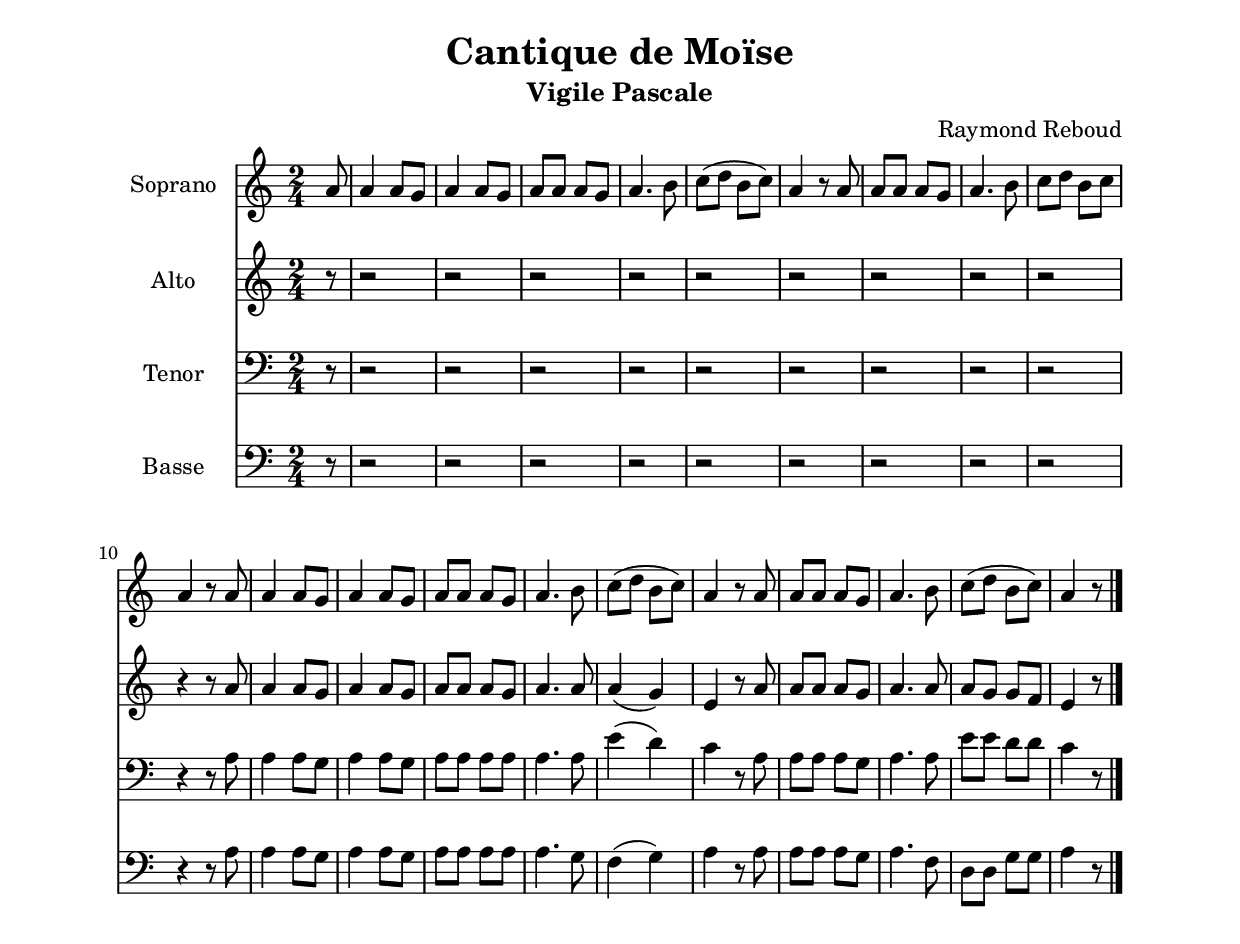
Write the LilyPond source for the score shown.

\version "2.22.1"
\language "italiano"

\header {
  title = "Cantique de Moïse"
  subtitle = "Vigile Pascale"
  composer = "Raymond Reboud"
}

global = {
  \key la \minor
  \time 2/4
}

sopranoTrack = 
  \relative do'' {
    \global
    \partial 8 la8
    la4 la8 sol
    la4 la8 sol
    la la la sol
    la4. si8
    do8( re si do)
    la4 r8 la
    la8 la la sol
    la4. si8
    do8 re si do
    la4 r8 la
    la4 la8 sol
    la4 la8 sol
    la8 la la sol
    la4. si8
    do8( re si do)
    la4 r8 la
    la8 la la sol
    la4. si8
    do8( re si do)
    la4 r8
    \bar "|."
  }

altoTrack = 
  \relative do'' {
    \global
    \partial 8 r8
    r2 
    r2 
    r2 
    r2 
    r2 
    r2 
    r2 
    r2 
    r2 
    r4 r8 la
    la4 la8 sol
    la4 la8 sol
    la8 la la sol
    la4. la8
    la4( sol)
    mi4 r8 la
    la8 la la sol
    la4. la8
    la8 sol sol fa
    mi4 r8
  }

tenorTrack =
  \relative do' {
    \global
    \partial 8 r8
    r2 
    r2 
    r2 
    r2 
    r2 
    r2 
    r2 
    r2 
    r2 
    r4 r8 la
    la4 la8 sol
    la4 la8 sol
    la8 la la la
    la4. la8
    mi'4( re)
    do4 r8 la8
    la8 la la sol
    la4. la8
    mi'8 mi re re
    do4 r8
  }


bassTrack =
  \relative do' {
    \global
    \partial 8 r8
    r2 
    r2 
    r2 
    r2 
    r2 
    r2 
    r2 
    r2 
    r2 
    r4 r8 la
    la4 la8 sol
    la4 la8 sol
    la8 la la la
    la4. sol8
    fa4( sol)
    la4 r8 la
    la8 la la sol
    la4. fa8
    re8 re sol sol
    la4 r8
  }


sopranoR = \new Staff \with {
  instrumentName = "Soprano"
  midiInstrument = "choir aahs"
} {
  \sopranoTrack
}

altoR = \new Staff \with {
  instrumentName = "Alto"
  midiInstrument = "choir aahs"
} {
  \altoTrack
}

tenorR = \new Staff \with {
  instrumentName = "Tenor"
  midiInstrument = "choir aahs"
} { \clef bass \tenorTrack }

bassR = \new Staff \with {
  instrumentName = "Basse"
  midiInstrument = "choir aahs"
} {
  \clef bass \bassTrack
}

\book{
  \paper {
    left-margin = 20\mm
    right-margin = 20\mm
    top-margin = 20\mm
    bottom-margin = 20\mm
  }
  
  \score {
    <<
      \sopranoR
      \altoR
      \tenorR
      \bassR
    >>
    \layout { 
      indent = 2\cm
      \override BreathingSign.text = \markup { \musicglyph "comma" }
    }
    \midi {
      \tempo 4=120
    }
  }
}
